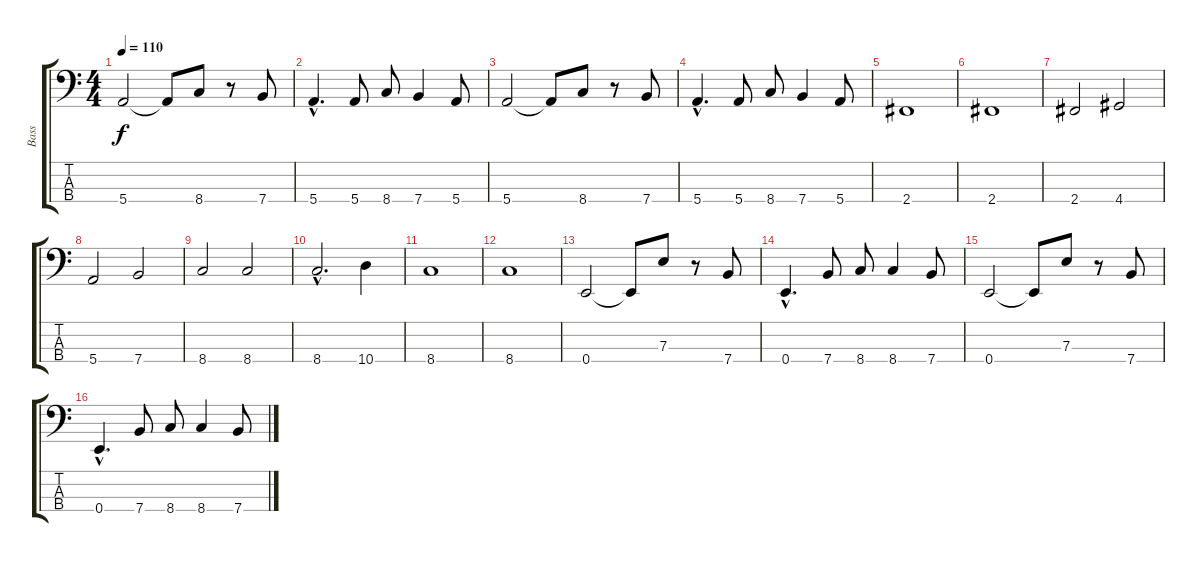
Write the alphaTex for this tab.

\track ("Bass" "Bass") {instrument fretlessbass}
\staff {score tabs}
\tuning (G2 D2 A1 E1) {hide}
\ts (4 4)
\tempo 110
\clef f4
\ks c
5.4.2{dy f} 5.4{t}.8 8.4.8 r.8 7.4.8 |
5.4{hac}.4{d} 5.4.8 8.4.8 7.4.4 5.4.8 |
5.4.2 5.4{t}.8 8.4.8 r.8 7.4.8 |
5.4{hac}.4{d} 5.4.8 8.4.8 7.4.4 5.4.8 |
2.4.1 |
2.4.1 |
2.4.2 4.4.2 |
5.4.2 7.4.2 |
8.4.2 8.4.2 |
8.4{hac}.2{d} 10.4.4 |
8.4.1 |
8.4.1 |
0.4.2 0.4{t}.8 7.3.8 r.8 7.4.8 |
0.4{hac}.4{d} 7.4.8 8.4.8 8.4.4 7.4.8 |
0.4.2 0.4{t}.8 7.3.8 r.8 7.4.8 |
0.4{hac}.4{d} 7.4.8 8.4.8 8.4.4 7.4.8
